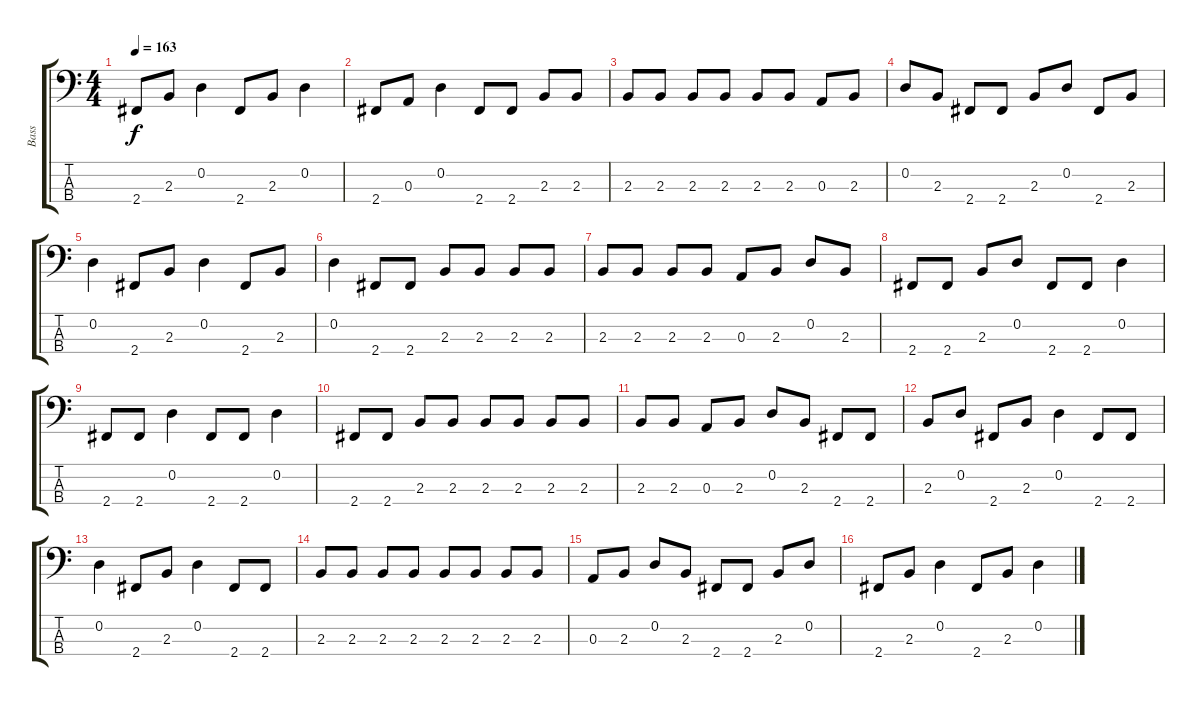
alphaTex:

\track ("Bass" "Bass") {instrument electricbassfinger}
\staff {score tabs}
\tuning (G2 D2 A1 E1) {hide}
\ts (4 4)
\tempo 163
\clef f4
\ks c
2.4.8{dy f} 2.3.8 0.2.4 2.4.8 2.3.8 0.2.4 |
2.4.8 0.3.8 0.2.4 2.4.8 2.4.8 2.3.8 2.3.8 |
2.3.8 2.3.8 2.3.8 2.3.8 2.3.8 2.3.8 0.3.8 2.3.8 |
0.2.8 2.3.8 2.4.8 2.4.8 2.3.8 0.2.8 2.4.8 2.3.8 |
0.2.4 2.4.8 2.3.8 0.2.4 2.4.8 2.3.8 |
0.2.4 2.4.8 2.4.8 2.3.8 2.3.8 2.3.8 2.3.8 |
2.3.8 2.3.8 2.3.8 2.3.8 0.3.8 2.3.8 0.2.8 2.3.8 |
2.4.8 2.4.8 2.3.8 0.2.8 2.4.8 2.4.8 0.2.4 |
2.4.8 2.4.8 0.2.4 2.4.8 2.4.8 0.2.4 |
2.4.8 2.4.8 2.3.8 2.3.8 2.3.8 2.3.8 2.3.8 2.3.8 |
2.3.8 2.3.8 0.3.8 2.3.8 0.2.8 2.3.8 2.4.8 2.4.8 |
2.3.8 0.2.8 2.4.8 2.3.8 0.2.4 2.4.8 2.4.8 |
0.2.4 2.4.8 2.3.8 0.2.4 2.4.8 2.4.8 |
2.3.8 2.3.8 2.3.8 2.3.8 2.3.8 2.3.8 2.3.8 2.3.8 |
0.3.8 2.3.8 0.2.8 2.3.8 2.4.8 2.4.8 2.3.8 0.2.8 |
2.4.8 2.3.8 0.2.4 2.4.8 2.3.8 0.2.4
